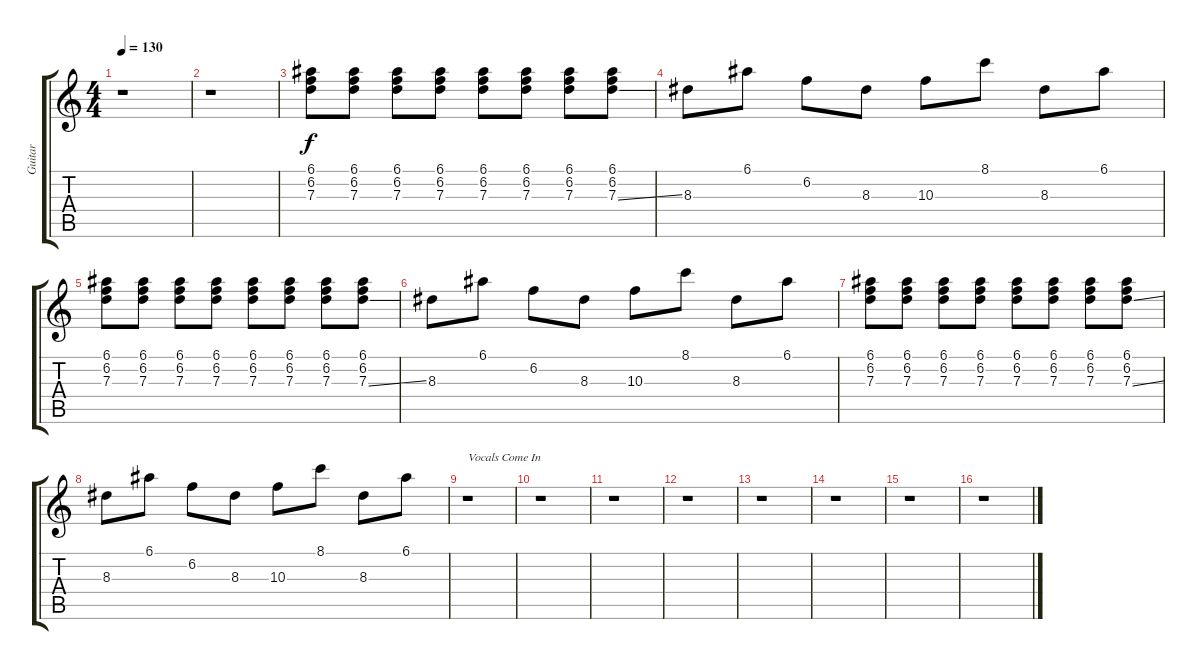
\track ("Guitar" "Guitar") {instrument distortionguitar}
\staff {score tabs}
\tuning (E4 B3 G3 D3 A2 E2) {hide}
\ts (4 4)
\tempo 130
\clef g2
\ks c
r.1{dy f instrument distortionguitar} |
r.1 |
(6.1 6.2 7.3).8 (6.1 6.2 7.3).8 (6.1 6.2 7.3).8 (6.1 6.2 7.3).8 (6.1 6.2 7.3).8 (6.1 6.2 7.3).8 (6.1 6.2 7.3).8 (6.1 6.2 7.3{ss}).8 |
8.3.8 6.1.8 6.2.8 8.3.8 10.3.8 8.1.8 8.3.8 6.1.8 |
(6.1 6.2 7.3).8 (6.1 6.2 7.3).8 (6.1 6.2 7.3).8 (6.1 6.2 7.3).8 (6.1 6.2 7.3).8 (6.1 6.2 7.3).8 (6.1 6.2 7.3).8 (6.1 6.2 7.3{ss}).8 |
8.3.8 6.1.8 6.2.8 8.3.8 10.3.8 8.1.8 8.3.8 6.1.8 |
(6.1 6.2 7.3).8 (6.1 6.2 7.3).8 (6.1 6.2 7.3).8 (6.1 6.2 7.3).8 (6.1 6.2 7.3).8 (6.1 6.2 7.3).8 (6.1 6.2 7.3).8 (6.1 6.2 7.3{ss}).8 |
8.3.8 6.1.8 6.2.8 8.3.8 10.3.8 8.1.8 8.3.8 6.1.8 |
r.1{txt "Vocals Come In"} |
r.1 |
r.1 |
r.1 |
r.1 |
r.1 |
r.1 |
r.1
